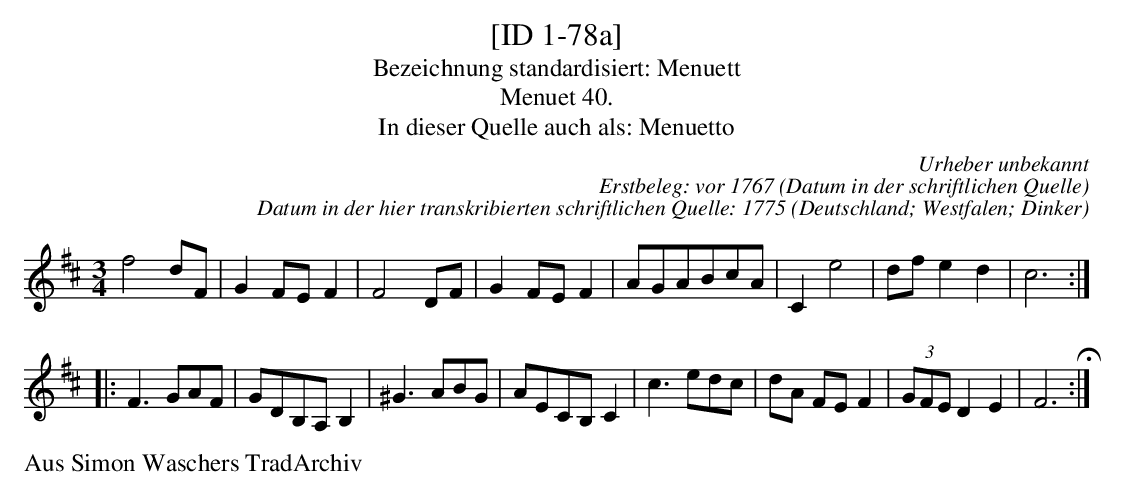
X:1
T:[ID 1-78a]
T:Bezeichnung standardisiert: Menuett
T:Menuet 40.
T:In dieser Quelle auch als: Menuetto
C:Urheber unbekannt
C:Erstbeleg: vor 1767 (Datum in der schriftlichen Quelle)
C:Datum in der hier transkribierten schriftlichen Quelle: 1775
O:Deutschland; Westfalen; Dinker
L:1/8
M:3/4
K:D
f4dF | G2FEF2 | F4DF | G2FEF2 | AGABcA | C2e4 | dfe2d2 | c6 ::
F3GAF | GDB,A,B,2 | ^G3ABG | AECB,C2 | c3edc | dA FEF2 | (3GFED2E2 | F6 H:|
